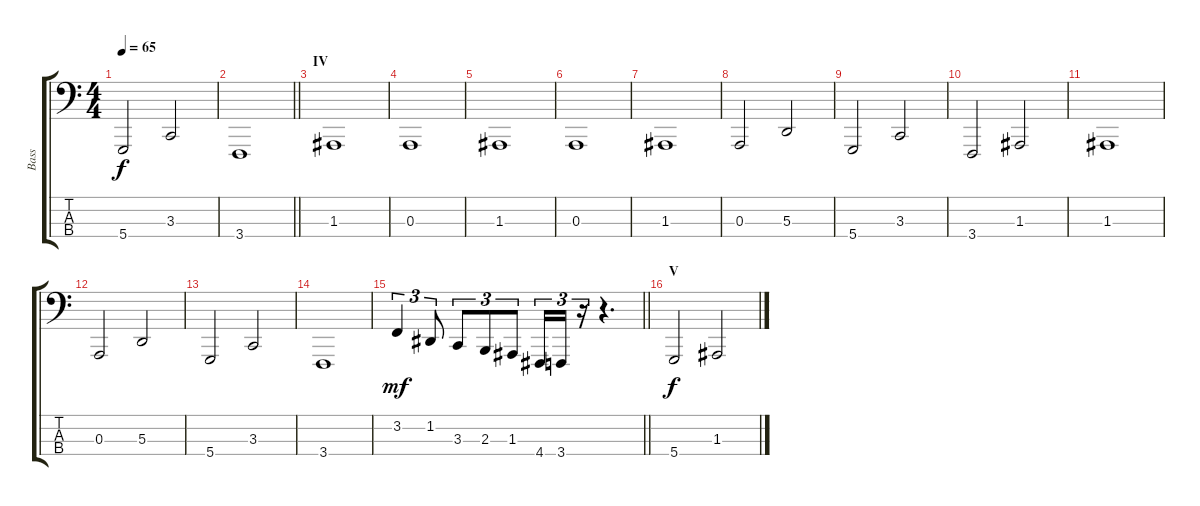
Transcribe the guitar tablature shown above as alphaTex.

\track ("Bass" "Bass") {instrument lead2sawtooth}
\staff {score tabs}
\tuning (G2 D2 A1 D1) {hide}
\ts (4 4)
\tempo 65
\clef f4
\ks c
5.4.2{dy f} 3.3.2 |
\barLineRight lightlight
3.4.1 |
\section ("" "IV")
1.3.1 |
0.3.1 |
1.3.1 |
0.3.1 |
1.3.1 |
0.3.2 5.3.2 |
5.4.2 3.3.2 |
3.4.2 1.3.2 |
1.3.1 |
0.3.2 5.3.2 |
5.4.2 3.3.2 |
3.4.1 |
\barLineRight lightlight
3.2.4{tu (3 2) dy mf} 1.2.8{tu (3 2)} 3.3.8{tu (3 2)} 2.3.8{tu (3 2)} 1.3.8{tu (3 2)} 4.4.16{tu (3 2)} 3.4.16{tu (3 2)} r.16{tu (3 2)} r.4{d} |
\section ("" "V")
5.4.2{dy f} 1.3.2
